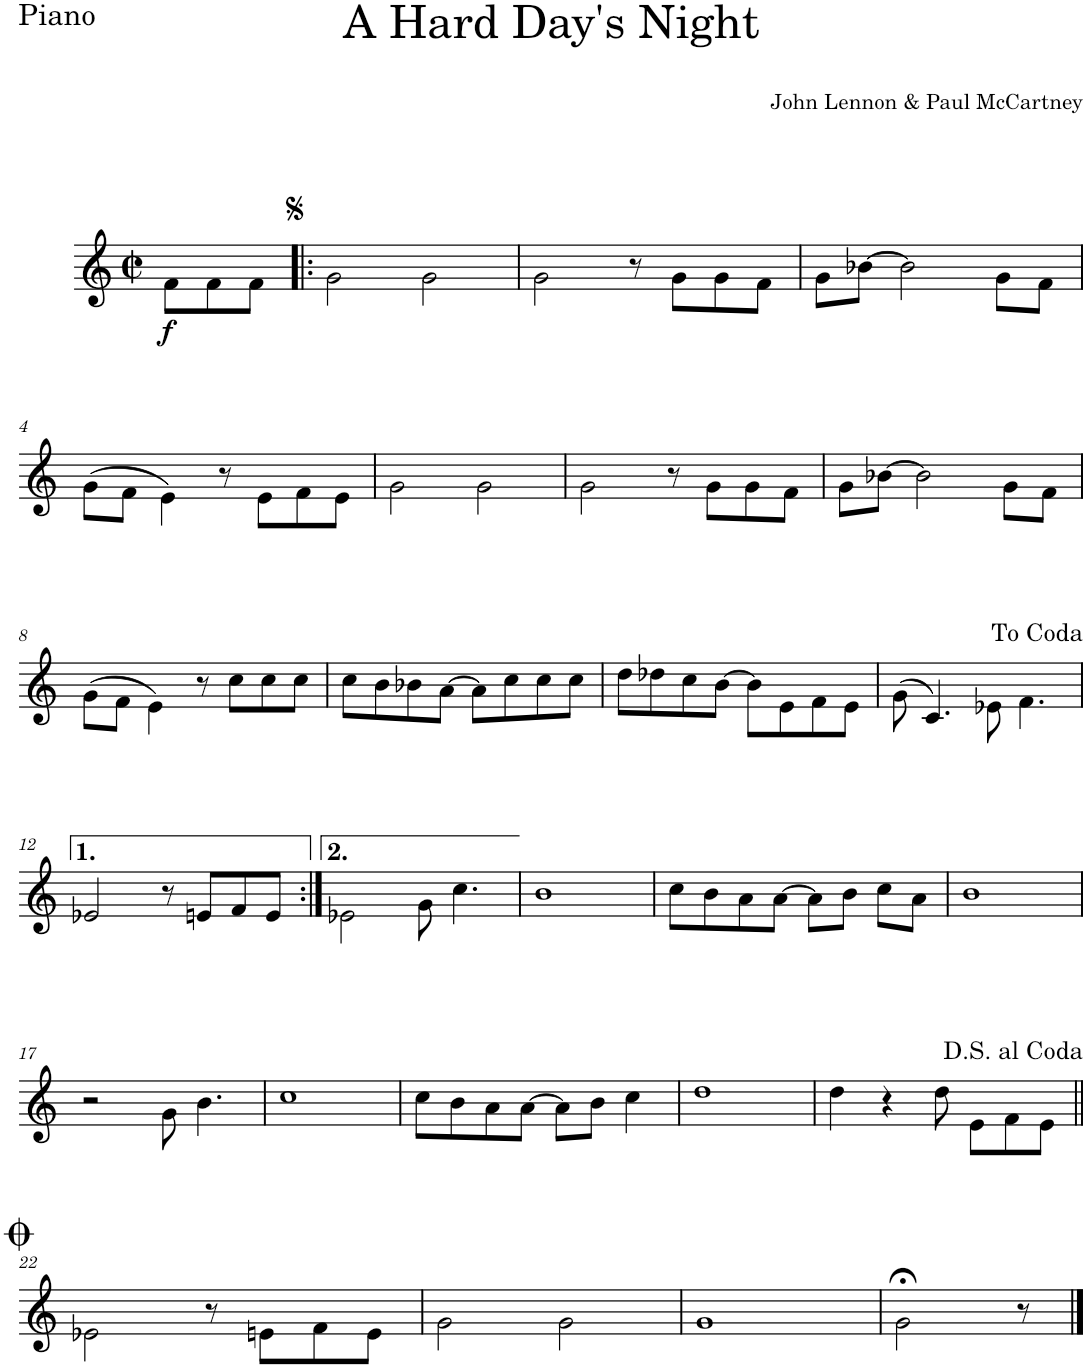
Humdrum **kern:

**kern	**dynam
*part1	*part1
*staff1	*staff1
*I"Piano	*
*I'Pno.	*
*clefG2	*
*Trd2c3	*
*k[]	*
*M2/2	*
*met(c|)	*
=	=
!	!LO:DY:b
8f\L	f
8f\	.
8f\J	.
=1!|:	=1!|:
2g\	.
2g\	.
=2	=2
2g\	.
8r	.
8g\L	.
8g\	.
8f\J	.
=3	=3
8g\L	.
[>8b-X\J	.
2b-\]	.
8g\L	.
8f\J	.
!!LO:LB:g=z
=4	=4
(>8g\L	.
8f\J	.
4e\)	.
8r	.
8e\L	.
8f\	.
8e\J	.
=5	=5
2g\	.
2g\	.
=6	=6
2g\	.
8r	.
8g\L	.
8g\	.
8f\J	.
=7	=7
8g\L	.
[>8b-X\J	.
2b-\]	.
8g\L	.
8f\J	.
!!LO:LB:g=z
=8	=8
(>8g\L	.
8f\J	.
4e\)	.
8r	.
8cc\L	.
8cc\	.
8cc\J	.
=9	=9
8cc\L	.
8b\	.
8b-X\	.
[>8a\J	.
8a\L]	.
8cc\	.
8cc\	.
8cc\J	.
=10	=10
8dd\L	.
8dd-X\	.
8cc\	.
[>8b\J	.
8b\L]	.
8e\	.
8f\	.
8e\J	.
=11	=11
(>8g\	.
4.c/)	.
8e-X\	.
4.f\	.
!!LO:LB:g=z
=12	=12
2e-X/	.
8r	.
8en/L	.
8f/	.
8e/J	.
=13:|!	=13:|!
2e-X\	.
8g\	.
4.cc\	.
=14	=14
1b	.
=15	=15
8cc\L	.
8b\	.
8a\	.
[>8a\J	.
8a\L]	.
8b\J	.
8cc\L	.
8a\J	.
=16	=16
1b	.
!!LO:LB:g=z
=17	=17
2r	.
8g\	.
4.b\	.
=18	=18
1cc	.
=19	=19
8cc\L	.
8b\	.
8a\	.
[>8a\J	.
8a\L]	.
8b\J	.
4cc\	.
=20	=20
1dd	.
=21	=21
4dd\	.
4r	.
8dd\	.
8e\L	.
8f\	.
8e\J	.
!!LO:LB:g=z
=22||	=22||
2e-X\	.
8r	.
8en\L	.
8f\	.
8e\J	.
=23	=23
2g\	.
2g\	.
=24	=24
1g	.
=25	=25
2g;<\	.
8r	.
==	==
*-	*-
